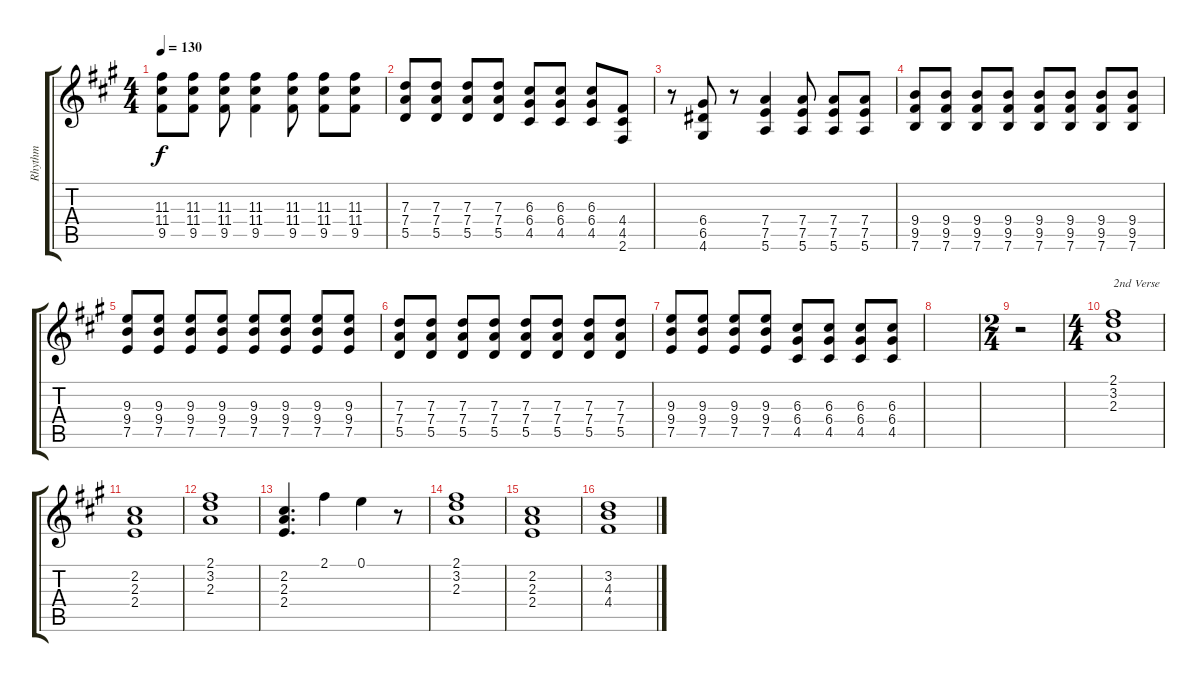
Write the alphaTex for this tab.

\track ("Rhythm" "Rhythm") {instrument distortionguitar}
\staff {score tabs}
\tuning (E4 B3 G3 D3 A2 E2) {hide}
\ts (4 4)
\tempo 130
\clef g2
\ks a
(11.3{t} 11.4{t} 9.5{t}).8{dy f} (11.3 11.4 9.5).8 (11.3 11.4 9.5).8 (11.3 11.4 9.5).4 (11.3 11.4 9.5).8 (11.3 11.4 9.5).8 (11.3 11.4 9.5).8 |
(7.3 7.4 5.5).8 (7.3 7.4 5.5).8 (7.3 7.4 5.5).8 (7.3 7.4 5.5).8 (6.3 6.4 4.5).8 (6.3 6.4 4.5).8 (6.3 6.4 4.5).8 (4.4 4.5 2.6).8 |
r.8 (6.4 6.5 4.6).8 r.8 (7.4 7.5 5.6).4 (7.4 7.5 5.6).8 (7.4 7.5 5.6).8 (7.4 7.5 5.6).8 |
(9.4 9.5 7.6).8 (9.4 9.5 7.6).8 (9.4 9.5 7.6).8 (9.4 9.5 7.6).8 (9.4 9.5 7.6).8 (9.4 9.5 7.6).8 (9.4 9.5 7.6).8 (9.4 9.5 7.6).8 |
(9.3 9.4 7.5).8 (9.3 9.4 7.5).8 (9.3 9.4 7.5).8 (9.3 9.4 7.5).8 (9.3 9.4 7.5).8 (9.3 9.4 7.5).8 (9.3 9.4 7.5).8 (9.3 9.4 7.5).8 |
(7.3 7.4 5.5).8 (7.3 7.4 5.5).8 (7.3 7.4 5.5).8 (7.3 7.4 5.5).8 (7.3 7.4 5.5).8 (7.3 7.4 5.5).8 (7.3 7.4 5.5).8 (7.3 7.4 5.5).8 |
(9.3 9.4 7.5).8 (9.3 9.4 7.5).8 (9.3 9.4 7.5).8 (9.3 9.4 7.5).8 (6.3 6.4 4.5).8 (6.3 6.4 4.5).8 (6.3 6.4 4.5).8 (6.3 6.4 4.5).8 |
|
\ts (2 4)
r.2 |
\ts (4 4)
(2.1 3.2 2.3).1{txt "2nd Verse"} |
(2.2 2.3 2.4).1 |
(2.1 3.2 2.3).1 |
(2.2 2.3 2.4).4{d} 2.1.4 0.1.4 r.8 |
(2.1 3.2 2.3).1 |
(2.2 2.3 2.4).1 |
(3.2 4.3 4.4).1
